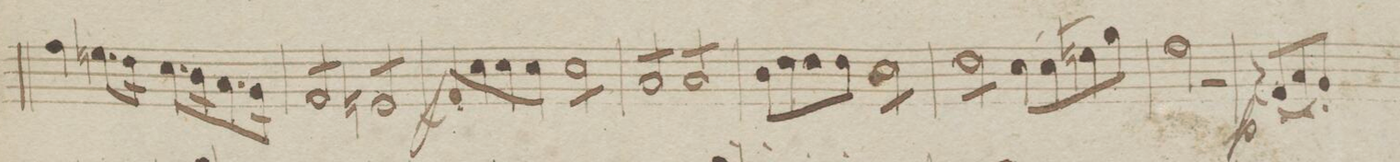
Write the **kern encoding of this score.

**kern	**dynam
*I"Violin 2do	*
*clefG2	*
*k[b-e-]	*
*met(c)	*
*M4/4	*
4ff\	.
8.een\L	.
16dd\Jk	.
8.cc\L	.
16b-\K	.
8.a\	.
16g\Jk	.
=49	=49
*tremolo	*
8f/L	.
8f/	.
8f/	.
8f/J	.
8en/L	.
8e/	.
8e/	.
8e/J	.
*Xtremolo	*
=50	=50
8f'/L	f
8cc\	.
8cc\	.
8cc\J	.
*tremolo	*
8cc\L	.
8cc\	.
8cc\	.
8cc\J	.
=51	=51
8a/L	.
8a/	.
8a/	.
8a/J	.
8a/L	.
8a/	.
8a/	.
8a/J	.
*Xtremolo	*
=52	=52
8b-\L	.
8dd\	.
8dd\	.
8dd\J	.
*tremolo	*
8cc\L	.
8cc\	.
8cc\	.
8cc\J	.
=53	=53
8dd\L	.
8dd\	.
8dd\	.
8dd\J	.
*Xtremolo	*
8cc\L	.
8cc\	.
(8een\	.
8gg\J)	.
=54	=54
2ff\	.
2r	.
=55	=55
8r	p
(<8f/L	.
8a/	.
8g/'J)	.
*-	*-
